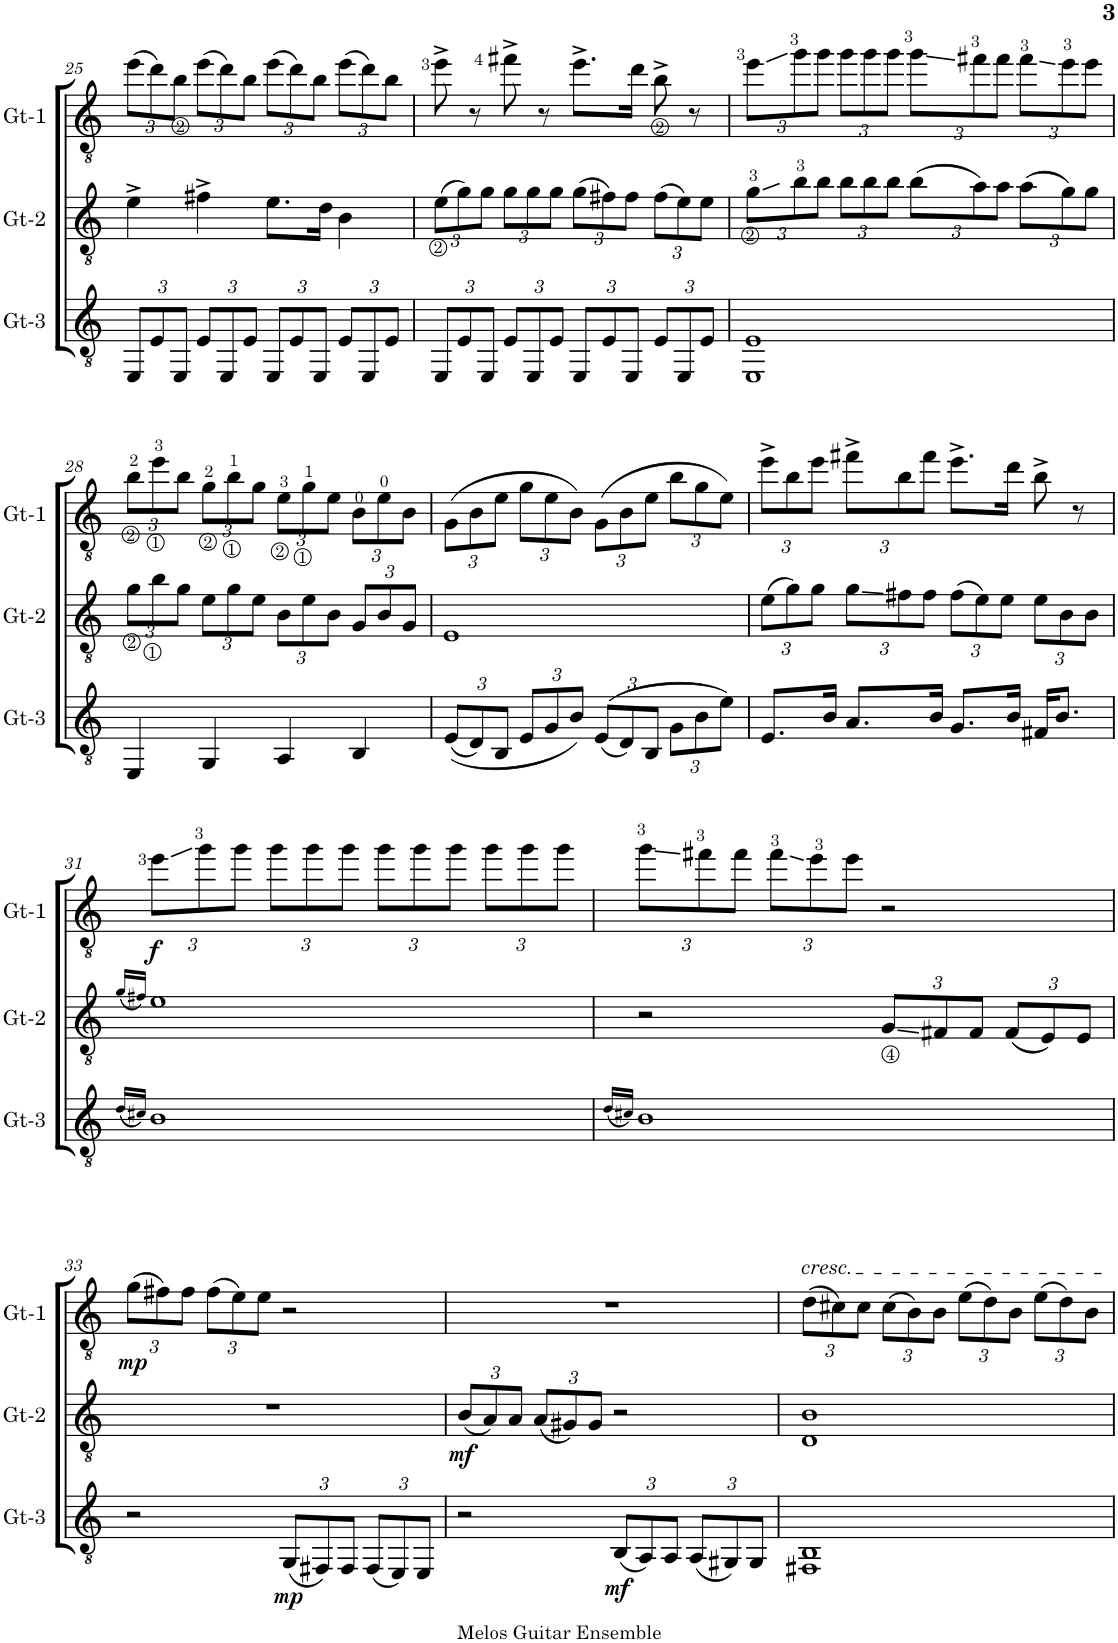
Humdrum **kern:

**kern	**dynam	**kern	**dynam	**kern	**dynam
*part3	*part3	*part2	*part2	*part1	*part1
*staff3	*staff3	*staff2	*staff2	*staff1	*staff1
*I"Gt-3	*	*I"Gt-2	*	*I"Gt-1	*
*I'Gt-3	*	*I'Gt-2	*	*I'Gt-1	*
!!LO:PB:g=z
*clefGv2	*	*clefGv2	*	*clefGv2	*
*k[]	*	*k[]	*	*k[]	*
*M4/4	*	*M4/4	*	*M4/4	*
*Xbrackettup	*	*	*	*Xbrackettup	*
=25	=25	=25	=25	=25	=25
12EE/L	.	4e^\	.	(12ee\L	.
12E/	.	.	.	12dd\)	.
12EE/J	.	.	.	12b\J	.
12E/L	.	4f#X^\	.	(12ee\L	.
12EE/	.	.	.	12dd\)	.
12E/J	.	.	.	12b\J	.
12EE/L	.	8.e\L	.	(12ee\L	.
12E/	.	.	.	12dd\)	.
12EE/J	.	.	.	12b\J	.
.	.	16d\Jk	.	.	.
12E/L	.	4B\	.	(12ee\L	.
12EE/	.	.	.	12dd\)	.
12E/J	.	.	.	12b\J	.
=26	=26	=26	=26	=26	=26
*	*	*Xbrackettup	*	*	*
12EE/L	.	(12e\L	.	8ee^\	.
12E/	.	12g\)	.	.	.
.	.	.	.	8r	.
12EE/J	.	12g\J	.	.	.
12E/L	.	12g\L	.	8ff#X^\	.
12EE/	.	12g\	.	.	.
.	.	.	.	8r	.
12E/J	.	12g\J	.	.	.
12EE/L	.	(12g\L	.	8.ee^\L	.
12E/	.	12f#X\)	.	.	.
12EE/J	.	12f#\J	.	.	.
.	.	.	.	16dd\Jk	.
12E/L	.	(12f#\L	.	8b^\	.
12EE/	.	12e\)	.	.	.
.	.	.	.	8r	.
12E/J	.	12e\J	.	.	.
=27	=27	=27	=27	=27	=27
1EE 1E	.	12g\L	.	12ee\L	.
.	.	12b\	.	12gg\	.
.	.	12b\J	.	12gg\J	.
.	.	12b\L	.	12gg\L	.
.	.	12b\	.	12gg\	.
.	.	12b\J	.	12gg\J	.
.	.	(12b\L	.	12gg\L	.
.	.	12a\)	.	12ff#X\	.
.	.	12a\J	.	12ff#\J	.
.	.	(12a\L	.	12ff#\L	.
.	.	12g\)	.	12ee\	.
.	.	12g\J	.	12ee\J	.
!!LO:LB:g=z
=28	=28	=28	=28	=28	=28
4EE/	.	12g\L	.	12b\L	.
.	.	12b\	.	12ee\	.
.	.	12g\J	.	12b\J	.
4GG/	.	12e\L	.	12g\L	.
.	.	12g\	.	12b\	.
.	.	12e\J	.	12g\J	.
4AA/	.	12B\L	.	12e\L	.
.	.	12e\	.	12g\	.
.	.	12B\J	.	12e\J	.
4BB/	.	12G/L	.	12B\L	.
.	.	12B/	.	12e\	.
.	.	12G/J	.	12B\J	.
=29	=29	=29	=29	=29	=29
((12E/L	.	1E	.	(12G\L	.
12D/)	.	.	.	12B\	.
12BB/J	.	.	.	12e\J	.
12E/L	.	.	.	12g\L	.
12G/	.	.	.	12e\	.
12B/J)	.	.	.	12B\J)	.
((12E/L	.	.	.	(12G\L	.
12D/)	.	.	.	12B\	.
12BB/J	.	.	.	12e\J	.
12G\L	.	.	.	12b\L	.
12B\	.	.	.	12g\	.
12e\J)	.	.	.	12e\J)	.
=30	=30	=30	=30	=30	=30
8.E/L	.	(12e\L	.	12ee^\L	.
.	.	12g\)	.	12b\	.
.	.	12g\J	.	12ee\J	.
16B/Jk	.	.	.	.	.
8.A/L	.	12g\L	.	12ff#X^\L	.
.	.	12f#X\	.	12b\	.
.	.	12f#\J	.	12ff#\J	.
16B/Jk	.	.	.	.	.
8.G/L	.	(12f#\L	.	8.ee^\L	.
.	.	12e\)	.	.	.
.	.	12e\J	.	.	.
16B/Jk	.	.	.	16dd\Jk	.
16F#X/KL	.	12e\L	.	8b^\	.
8.B/J	.	.	.	.	.
.	.	12B\	.	.	.
.	.	.	.	8r	.
.	.	12B\J	.	.	.
!!LO:LB:g=z
=31	=31	=31	=31	=31	=31
(16qd/LL	.	(16qg/LL	.	.	.
16qc#X/JJ)	.	16qf#X/JJ)	.	.	.
!	!	!	!	!	!LO:DY:b
1B	.	1e	.	12ee\L	f
.	.	.	.	12gg\	.
.	.	.	.	12gg\J	.
.	.	.	.	12gg\L	.
.	.	.	.	12gg\	.
.	.	.	.	12gg\J	.
.	.	.	.	12gg\L	.
.	.	.	.	12gg\	.
.	.	.	.	12gg\J	.
.	.	.	.	12gg\L	.
.	.	.	.	12gg\	.
.	.	.	.	12gg\J	.
=32	=32	=32	=32	=32	=32
(16qd/LL	.	.	.	.	.
16qc#X/JJ)	.	.	.	.	.
1B	.	2r	.	12gg\L	.
.	.	.	.	12ff#X\	.
.	.	.	.	12ff#\J	.
.	.	.	.	12ff#\L	.
.	.	.	.	12ee\	.
.	.	.	.	12ee\J	.
.	.	12G/L	.	2r	.
.	.	12F#X/	.	.	.
.	.	12F#/J	.	.	.
.	.	(12F#/L	.	.	.
.	.	12E/)	.	.	.
.	.	12E/J	.	.	.
!!LO:LB:g=z
=33	=33	=33	=33	=33	=33
!	!	!	!	!	!LO:DY:b
2r	.	1r	.	(12g\L	mp
.	.	.	.	12f#X\)	.
.	.	.	.	12f#\J	.
.	.	.	.	(12f#\L	.
.	.	.	.	12e\)	.
.	.	.	.	12e\J	.
!	!LO:DY:b	!	!	!	!
(12GG/L	mp	.	.	2r	.
12FF#X/)	.	.	.	.	.
12FF#/J	.	.	.	.	.
(12FF#/L	.	.	.	.	.
12EE/)	.	.	.	.	.
12EE/J	.	.	.	.	.
=34	=34	=34	=34	=34	=34
!	!	!	!LO:DY:b	!	!
2r	.	(12B/L	mf	1r	.
.	.	12A/)	.	.	.
.	.	12A/J	.	.	.
.	.	(12A/L	.	.	.
.	.	12G#X/)	.	.	.
.	.	12G#/J	.	.	.
!	!LO:DY:b	!	!	!	!
(12BB/L	mf	2r	.	.	.
12AA/)	.	.	.	.	.
12AA/J	.	.	.	.	.
(12AA/L	.	.	.	.	.
12GG#X/)	.	.	.	.	.
12GG#/J	.	.	.	.	.
=35	=35	=35	=35	=35	=35
!	!	!	!	!LO:TX:a:i:t=cresc.	!
1FF#X 1BB	.	1D 1B	.	(12d\L	.
.	.	.	.	12c#X\)	.
.	.	.	.	12c#\J	.
.	.	.	.	(12c#\L	.
.	.	.	.	12B\)	.
.	.	.	.	12B\J	.
.	.	.	.	(12e\L	.
.	.	.	.	12d\)	.
.	.	.	.	12B\J	.
.	.	.	.	(12e\L	.
.	.	.	.	12d\)	.
.	.	.	.	12B\J	.
=	=	=	=	=	=
*-	*-	*-	*-	*-	*-
